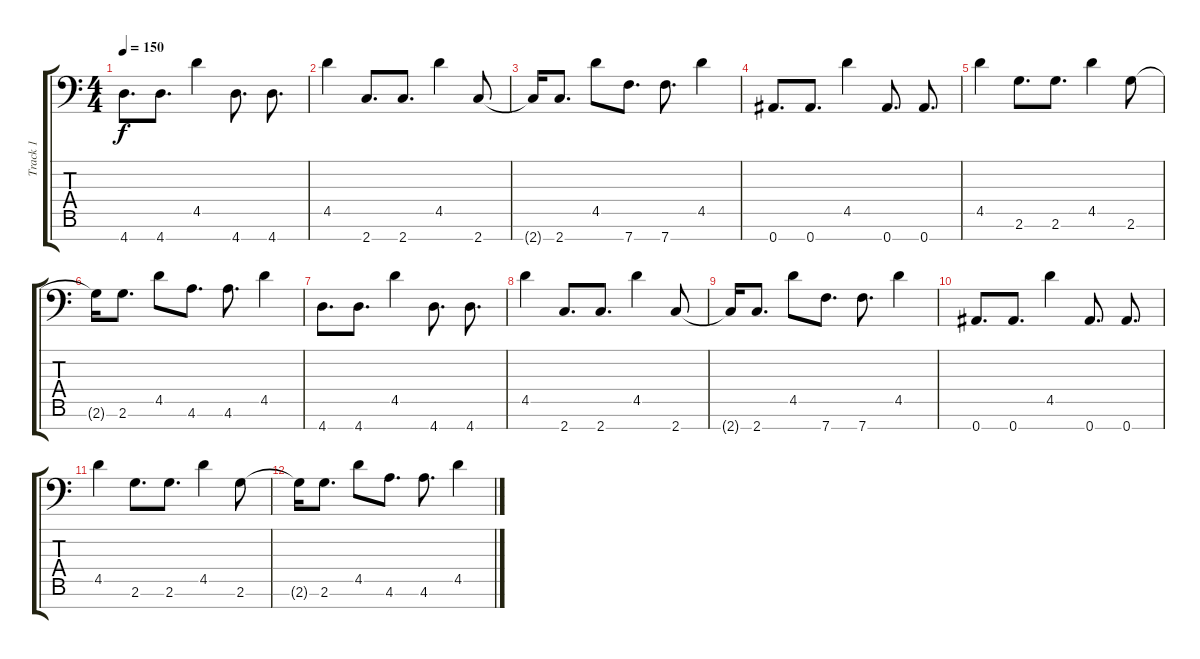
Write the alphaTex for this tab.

\track ("Track 1" "Track 1") {instrument distortionguitar}
\staff {score tabs}
\tuning (Eb4 Bb3 F3 Eb3 Bb2 F2 Bb1) {hide}
\ts (4 4)
\tempo 150
\clef f4
\ks c
4.7.8{d dy f} 4.7.8{d} 4.5.4 4.7.8{d} 4.7.8{d} |
4.5.4 2.7.8{d} 2.7.8{d} 4.5.4 2.7.8 |
2.7{t}.16 2.7.8{d} 4.5.8 7.7.8{d} 7.7.8{d} 4.5.4 |
0.7.8{d} 0.7.8{d} 4.5.4 0.7.8{d} 0.7.8{d} |
4.5.4 2.6.8{d} 2.6.8{d} 4.5.4 2.6.8 |
2.6{t}.16 2.6.8{d} 4.5.8 4.6.8{d} 4.6.8{d} 4.5.4 |
4.7.8{d} 4.7.8{d} 4.5.4 4.7.8{d} 4.7.8{d} |
4.5.4 2.7.8{d} 2.7.8{d} 4.5.4 2.7.8 |
2.7{t}.16 2.7.8{d} 4.5.8 7.7.8{d} 7.7.8{d} 4.5.4 |
0.7.8{d} 0.7.8{d} 4.5.4 0.7.8{d} 0.7.8{d} |
4.5.4 2.6.8{d} 2.6.8{d} 4.5.4 2.6.8 |
2.6{t}.16 2.6.8{d} 4.5.8 4.6.8{d} 4.6.8{d} 4.5.4
